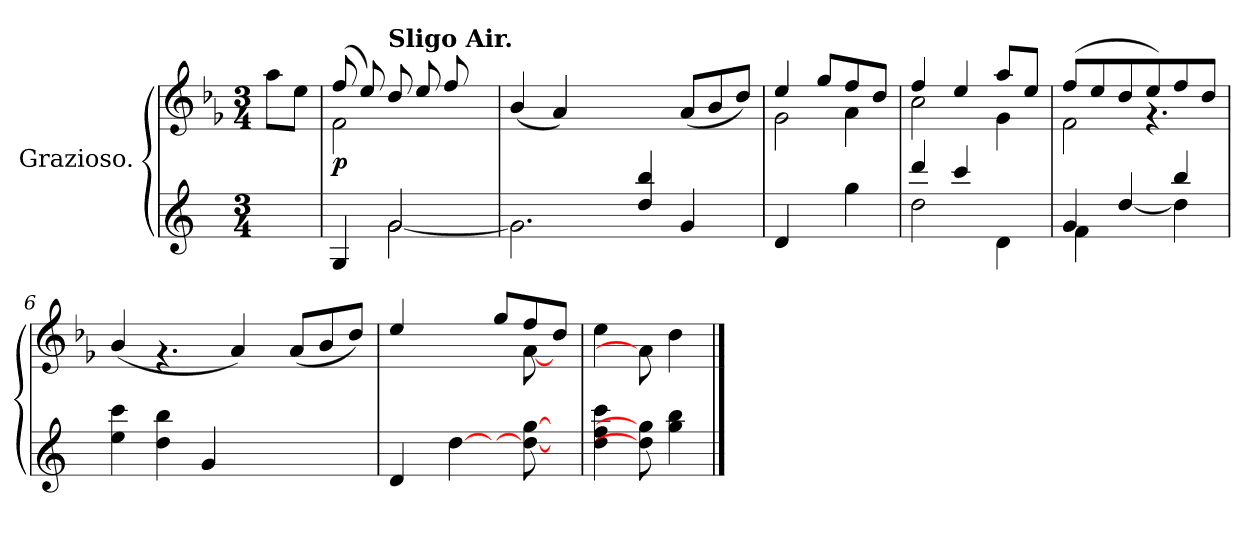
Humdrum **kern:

**kern	**kern	**dynam
*part1	*part1	*part1
*staff2	*staff1	*staff1/2
*I"Grazioso.	*	*
*	*clefG3	*
*	*k[b-e-]	*
*M3/4	*M3/4	*
=	=	=
4ryy	8ff\L	.
.	8cc\J	.
=1	=1	=1
*^	*^	*
!	!	!	!	!LO:DY:b
4G/	4ryy	(<8dd/L	2d\	p
.	.	8cc/)	.	.
!	!	!LO:TX:a:B:t=Sligo Air.	!	!
2g/	[<2g\	8b-/	.	.
.	.	8cc/	.	.
.	.	8dd/	8ryy	.
.	.	8ryy	8ryy	.
*v	*v	*	*	*
*	*v	*v	*
=2	=2	=2
2.g\]	(<4g/	.
.	4f/)	.
.	2ryy	.
4dd/ 4bb/	.	.
4g/	(<8f/L	.
.	8g/	.
8ryy	8b-/J)	.
=3	=3	=3
*	*^	*
*	*	*^	*
4d/	4cc/	4.ryy	2e-\	.
8ryy	8ee-/L	.	.	.
4gg\	8dd/	4f\	.	.
.	8b-/J	.	8ryy	.
*	*	*v	*v	*
=4	=4	=4	=4
*^	*	*	*
4ddd/	2dd\	4dd/	2a\	.
4ccc/	.	4cc/	.	.
4ryy	4d\	8ff/L	4e-\	.
.	.	8cc/J	.	.
!!LO:LB:g=z
=5	=5	=5	=5	=5
*	*	*	*^	*
4g/	4f\	(<8dd/L	4.ryy	2d\	.
.	.	8cc/	.	.	.
[<4dd/	4ryy	8b-/	.	.	.
.	.	8cc/)	4.re	.	.
4dd\]	4bb/	8dd/	.	4ryy	.
.	.	8b-/J	.	.	.
*v	*v	*	*	*	*
*	*v	*v	*v	*
=6	=6	=6
4ee\ 4ccc\	(<4g/	.
4dd\ 4bb\	4.re	.
4g/	.	.
.	4f/)	.
2ryy	.	.
.	(<8f/L	.
.	8g/	.
.	8b-/J)	.
=7	=7	=7
*	*^	*
4d/	4cc/	8ryy	.
*	*v	*v	*
[<4dd\	4ryy	.
8ryy	8ee-/L	.
*	*^	*
8dd\_ [8gg\	8dd/	[8f\	.
8ryy	8b-/J	8ryy	.
*	*v	*v	*
=8	=8	=8
4dd\ 4ff\ 4ccc\	4cc\	.
8dd\] 8gg\]	8f\]	.
4gg\ 4bb\	4b-\	.
==	==	==
*-	*-	*-
